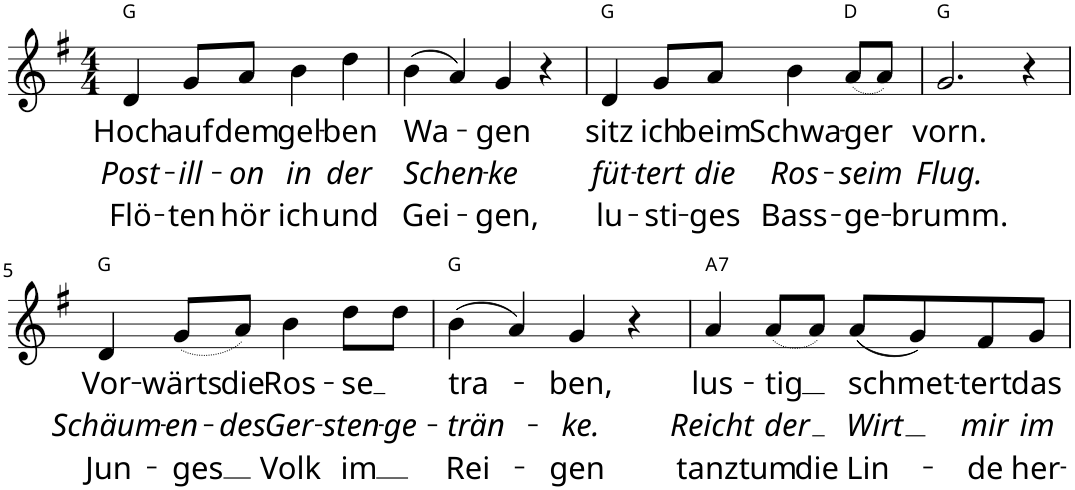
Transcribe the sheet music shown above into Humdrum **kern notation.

**kern	**text	**text	**text	**harte
*part1	*part1	*part1	*part1	*part1
*staff1	*staff1	*staff1	*staff1	*
*I"Voice	*	*	*	*
*I'Vo.	*	*	*	*
*clefG2	*	*	*	*
*k[f#]	*	*	*	*
*M4/4	*	*	*	*
=1	=1	=1	=1	=1
!	!LO:LY:b	!LO:LY:b	!LO:LY:b	!
4d/	Hoch	Post-	Flö-	G:maj
!	!LO:LY:b	!LO:LY:b	!LO:LY:b	!
8g/L	auf	-ill-	-ten	.
!	!LO:LY:b	!LO:LY:b	!LO:LY:b	!
8a/J	dem	-on	hör	.
!	!LO:LY:b	!LO:LY:b	!LO:LY:b	!
4b\	gel-	in	ich	.
!	!LO:LY:b	!LO:LY:b	!LO:LY:b	!
4dd\	-ben	der	und	.
=2	=2	=2	=2	=2
!	!LO:LY:b	!LO:LY:b	!LO:LY:b	!
(4b\	Wa-	Schen-	Gei-	.
4a/)	.	.	.	.
!	!LO:LY:b	!LO:LY:b	!LO:LY:b	!
4g/	-gen	-ke	-gen,	.
4r	.	.	.	.
=3	=3	=3	=3	=3
!	!LO:LY:b	!LO:LY:b	!LO:LY:b	!
4d/	sitz	füt-	lu-	G:maj
!	!LO:LY:b	!LO:LY:b	!LO:LY:b	!
8g/L	ich	-tert	-sti-	.
!	!LO:LY:b	!LO:LY:b	!LO:LY:b	!
8a/J	beim	die	-ges	.
!	!LO:LY:b	!LO:LY:b	!LO:LY:b	!
4b\	Schwa-	Ros-	Bass-	.
!	!LO:LY:b	!LO:LY:b	!LO:LY:b	!
(8a/L	-ger	-se	-ge-	D:maj
!	!	!LO:LY:b	!	!
8a/J)	.	im	.	.
=4	=4	=4	=4	=4
!	!LO:LY:b	!LO:LY:b	!LO:LY:b	!
2.g/	vorn.	Flug.	-brumm.	G:maj
4r	.	.	.	.
!!LO:LB:g=z
=5	=5	=5	=5	=5
!	!LO:LY:b	!LO:LY:b	!LO:LY:b	!
4d/	Vor-	Schäum-	Jun-	G:maj
!	!LO:LY:b	!LO:LY:b	!LO:LY:b	!
(8g/L	-wärts	-en-	-ges	.
!	!LO:LY:b	!LO:LY:b	!	!
8a/J)	die	-des	.	.
!	!LO:LY:b	!LO:LY:b	!LO:LY:b	!
4b\	Ros-	Ger-	Volk	.
!	!LO:LY:b	!LO:LY:b	!LO:LY:b	!
8dd\L	-se	-sten-	im	.
!	!	!LO:LY:b	!	!
8dd\J	.	-ge-	.	.
=6	=6	=6	=6	=6
!	!LO:LY:b	!LO:LY:b	!LO:LY:b	!
(4b\	tra-	-trän-	Rei-	G:maj
4a/)	.	.	.	.
!	!LO:LY:b	!LO:LY:b	!LO:LY:b	!
4g/	-ben,	-ke.	-gen	.
4r	.	.	.	.
=7	=7	=7	=7	=7
!	!LO:LY:b	!LO:LY:b	!LO:LY:b	!LO:H:kt=7
4a/	lus-	Reicht	tanzt	A:7
!	!LO:LY:b	!LO:LY:b	!LO:LY:b	!
(8a/L	-tig	der	um	.
!	!	!	!LO:LY:b	!
8a/J)	.	.	die	.
!	!LO:LY:b	!LO:LY:b	!LO:LY:b	!
(8a/L	schmet-	Wirt	Lin-	.
8g/)	.	.	.	.
!	!LO:LY:b	!LO:LY:b	!LO:LY:b	!
8f#/	-tert	mir	-de	.
!	!LO:LY:b	!LO:LY:b	!LO:LY:b	!
8g/J	das	im	her-	.
=	=	=	=	=
*-	*-	*-	*-	*-
